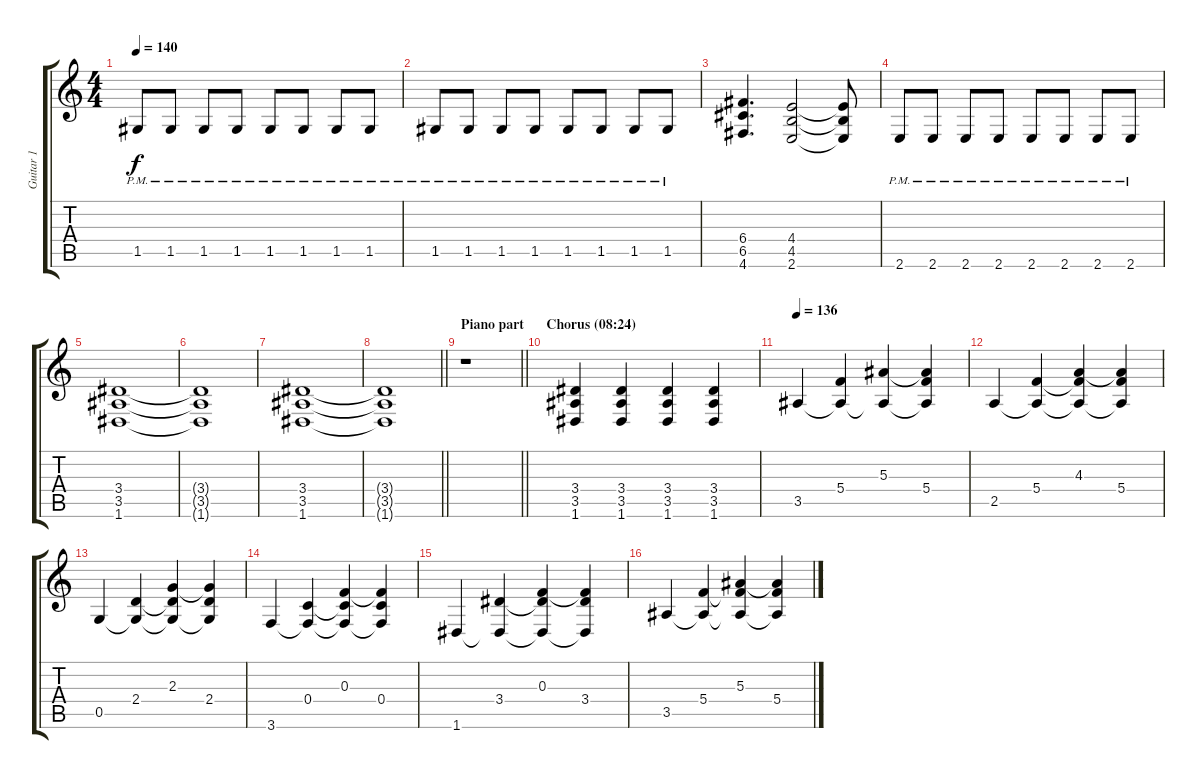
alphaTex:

\track ("Guitar 1" "Guitar 1") {instrument distortionguitar}
\staff {score tabs}
\tuning (D4 A3 F3 C3 G2 D2) {hide}
\ts (4 4)
\tempo 140
\clef g2
\ks c
1.5{pm}.8{dy f} 1.5{pm}.8 1.5{pm}.8 1.5{pm}.8 1.5{pm}.8 1.5{pm}.8 1.5{pm}.8 1.5{pm}.8 |
1.5{pm}.8 1.5{pm}.8 1.5{pm}.8 1.5{pm}.8 1.5{pm}.8 1.5{pm}.8 1.5{pm}.8 1.5{pm}.8 |
(6.4 6.5 4.6).4{d} (4.4 4.5 2.6).2 (4.4{t} 4.5{t} 2.6{t}).8 |
2.6{pm}.8 2.6{pm}.8 2.6{pm}.8 2.6{pm}.8 2.6{pm}.8 2.6{pm}.8 2.6{pm}.8 2.6{pm}.8 |
(3.4 3.5 1.6).1 |
(3.4{t} 3.5{t} 1.6{t}).1 |
(3.4 3.5 1.6).1 |
\barLineRight lightlight
(3.4{t} 3.5{t} 1.6{t}).1 |
\section ("" "Piano part")
\barLineRight lightlight
r.1 |
\section ("" "Chorus (08:24)")
(3.4 3.5 1.6).4 (3.4 3.5 1.6).4 (3.4 3.5 1.6).4 (3.4 3.5 1.6).4 |
\tempo 136
3.5.4 (5.4 3.5{t}).4 (5.3 3.5{t}).4 (5.3{t} 5.4 3.5{t}).4 |
2.5.4 (5.4 2.5{t}).4 (4.3 5.4{t} 2.5{t}).4 (4.3{t} 5.4 2.5{t}).4 |
0.5.4 (2.4 0.5{t}).4 (2.3 2.4{t} 0.5{t}).4 (2.3{t} 2.4 0.5{t}).4 |
3.6.4 (0.4 3.6{t}).4 (0.3 0.4{t} 3.6{t}).4 (0.3{t} 0.4 3.6{t}).4 |
1.6.4 (3.4 1.6{t}).4 (0.3 3.4{t} 1.6{t}).4 (0.3{t} 3.4 1.6{t}).4 |
3.5.4 (5.4 3.5{t}).4 (5.3 5.4{t} 3.5{t}).4 (5.3{t} 5.4 3.5{t}).4
